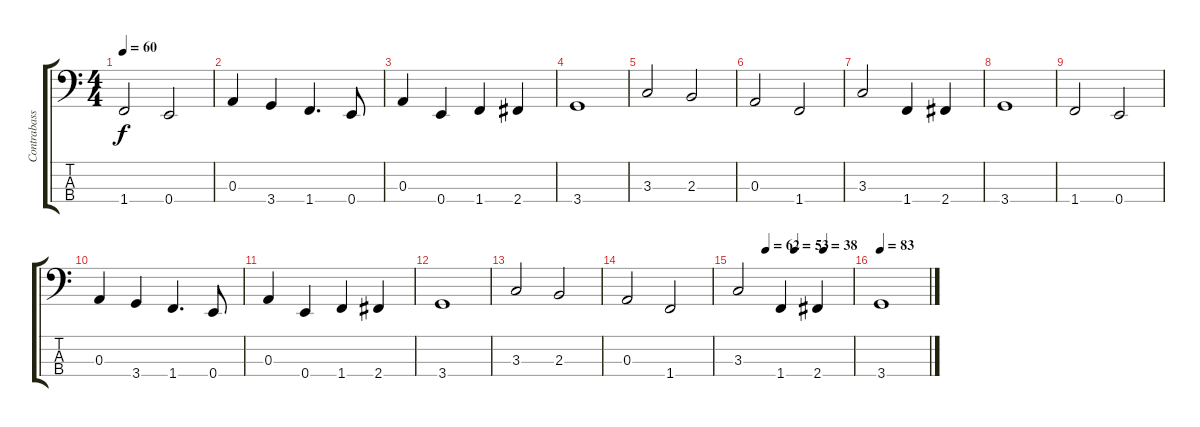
\track ("Contrabass" "Contrabass") {instrument contrabass}
\staff {score tabs}
\tuning (G2 D2 A1 E1) {hide}
\ts (4 4)
\tempo 60
\clef f4
\ks c
1.4.2{dy f} 0.4.2 |
0.3.4 3.4.4 1.4.4{d} 0.4.8 |
0.3.4 0.4.4 1.4.4 2.4.4 |
3.4.1 |
3.3.2 2.3.2 |
0.3.2 1.4.2 |
3.3.2 1.4.4 2.4.4 |
3.4.1 |
1.4.2 0.4.2 |
0.3.4 3.4.4 1.4.4{d} 0.4.8 |
0.3.4 0.4.4 1.4.4 2.4.4 |
3.4.1 |
3.3.2 2.3.2 |
0.3.2 1.4.2 |
\tempo (62 0.25)
\tempo (53 0.5)
\tempo (38 0.75)
3.3.2 1.4.4 2.4.4 |
\tempo 83
3.4.1
